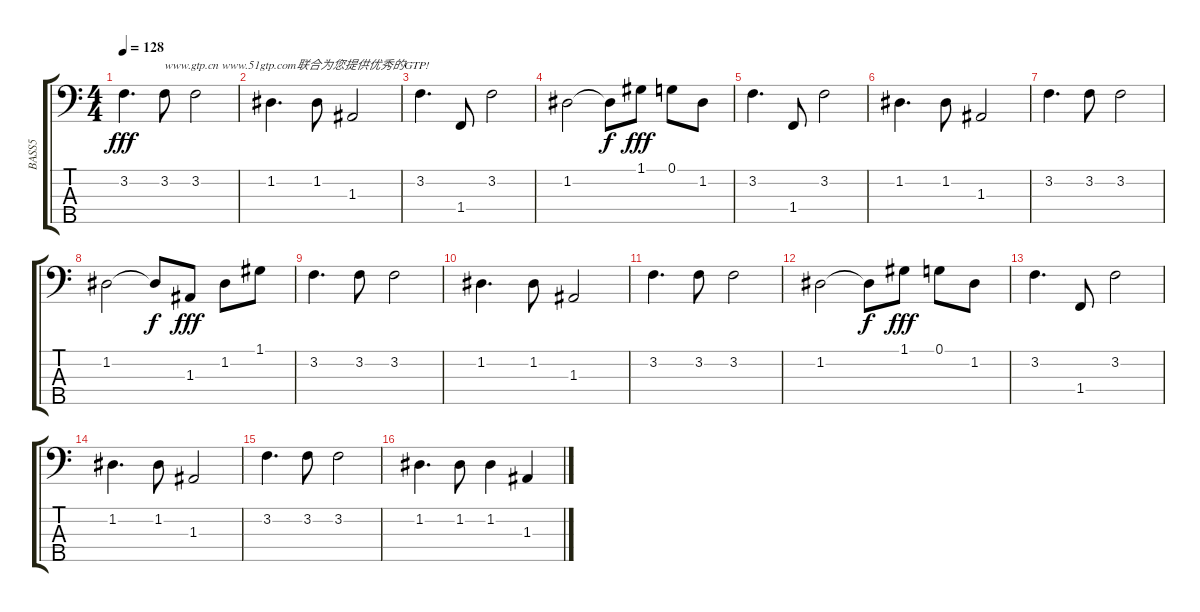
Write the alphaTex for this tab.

\track ("BASS5" "BASS5") {instrument electricbasspick}
\staff {score tabs}
\tuning (G2 D2 A1 E1 B0) {hide}
\ts (4 4)
\tempo 128
\clef f4
\ks c
3.2.4{d dy fff} 3.2.8{txt "www.gtp.cn www.51gtp.com联合为您提供优秀的GTP!"} 3.2.2 |
1.2.4{d} 1.2.8 1.3.2 |
3.2.4{d} 1.4.8 3.2.2 |
1.2.2 1.2{t}.8{dy f} 1.1.8{dy fff} 0.1.8 1.2.8 |
3.2.4{d} 1.4.8 3.2.2 |
1.2.4{d} 1.2.8 1.3.2 |
3.2.4{d} 3.2.8 3.2.2 |
1.2.2 1.2{t}.8{dy f} 1.3.8{dy fff} 1.2.8 1.1.8 |
3.2.4{d} 3.2.8 3.2.2 |
1.2.4{d} 1.2.8 1.3.2 |
3.2.4{d} 3.2.8 3.2.2 |
1.2.2 1.2{t}.8{dy f} 1.1.8{dy fff} 0.1.8 1.2.8 |
3.2.4{d} 1.4.8 3.2.2 |
1.2.4{d} 1.2.8 1.3.2 |
3.2.4{d} 3.2.8 3.2.2 |
1.2.4{d} 1.2.8 1.2.4 1.3.4
